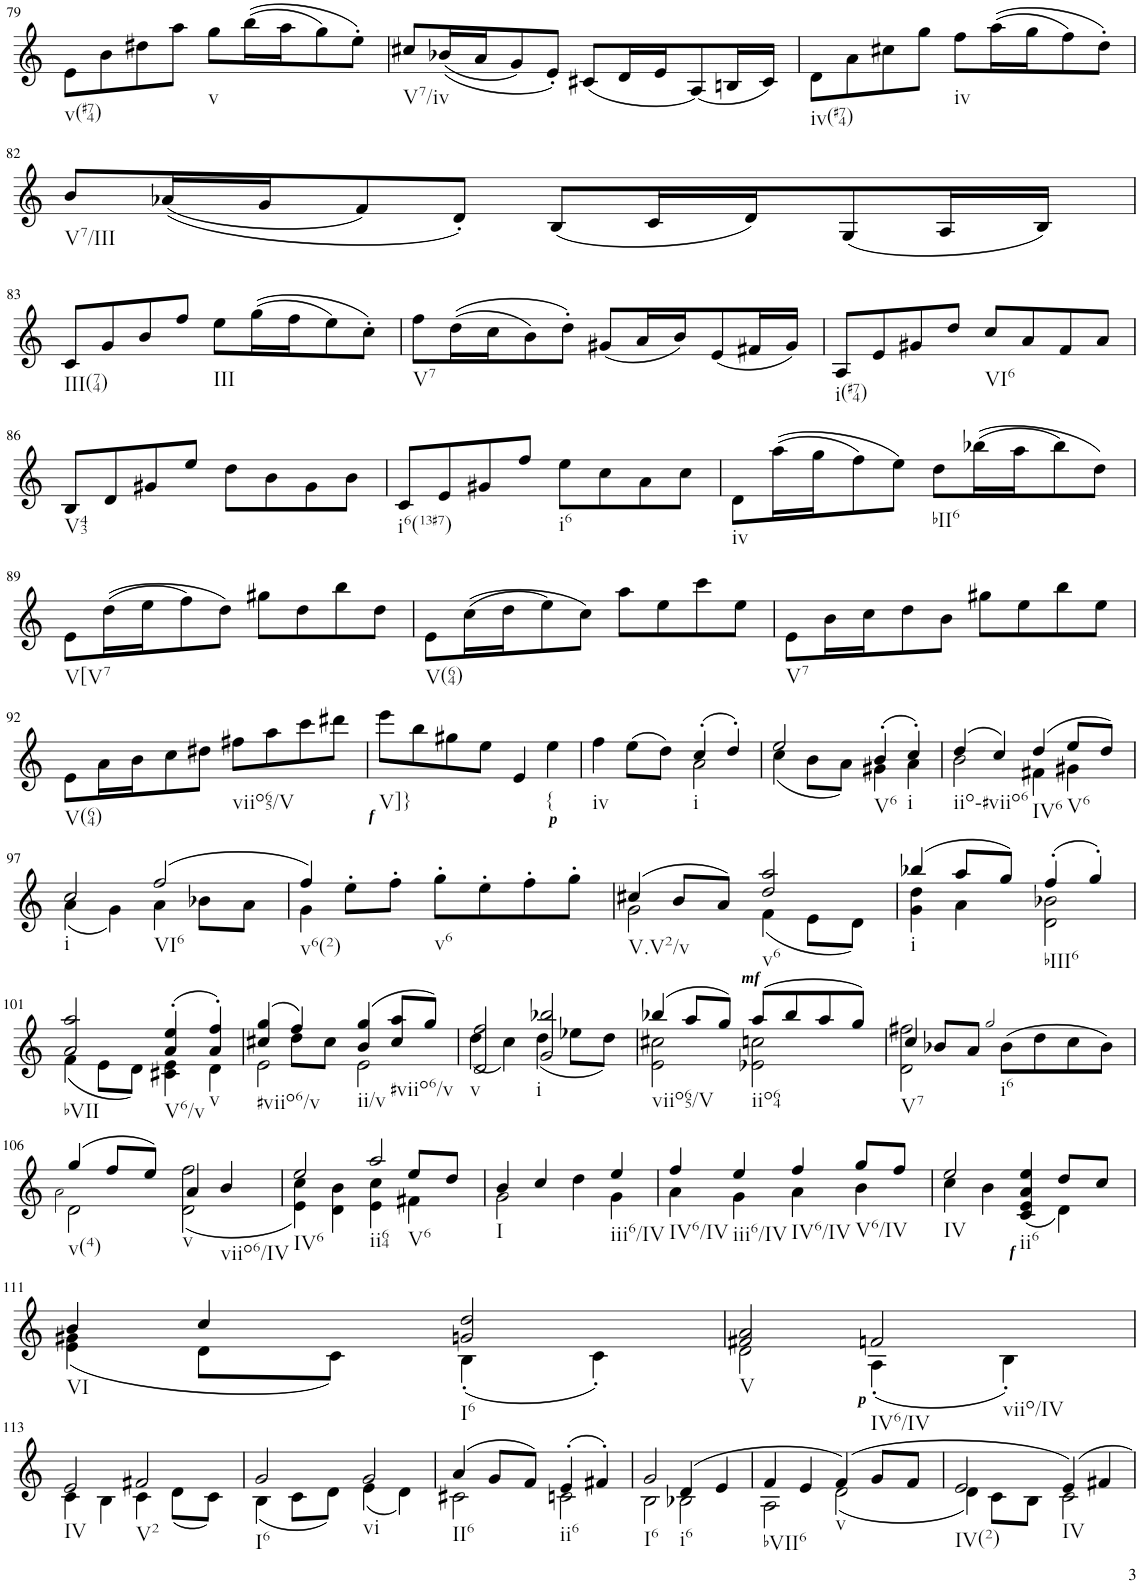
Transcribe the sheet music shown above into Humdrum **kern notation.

**kern
*part1
*staff1
*I"unbenannt
!!LO:PB:g=z
*clefG2
*k[]
*M2/2
=79
!LO:TX:b:t=v(#74)
8e\L
8b\
8dd#X\
8aa\J
!LO:TX:b:t=v
8gg\L
((16bb\L
16aa\J
8gg\)
8ee'\J)
=80
!LO:TX:b:t=V7/iv
8cc#X/L
((16b-X/L
16a/J
8g/)
8e'/J)
(8c#X/L
16d/L
16e/J
(8A/)
16Bn/L
16c#/JJ)
=81
!LO:TX:b:t=iv(#74)
8d\L
8a\
8cc#X\
8gg\J
!LO:TX:b:t=iv
8ff\L
((16aa\L
16gg\J
8ff\)
8dd'\J)
!!LO:LB:g=z
=82
!LO:TX:b:t=V7/III
8b/L
((16a-X/L
16g/J
8f/)
8d'/J)
(8B/L
16c/L
16d/J)
(8G/
16A/L
16B/JJ)
!!LO:LB:g=z
=83
!LO:TX:b:t=III(74)
8c/L
8g/
8b/
8ff/J
!LO:TX:b:t=III
8ee\L
((16gg\L
16ff\J
8ee\)
8cc'\J)
=84
!LO:TX:b:t=V7
8ff\L
((16dd\L
16cc\J
8b\)
8dd'\J)
(8g#X/L
16a/L
16b/J)
(8e/
16f#X/L
16g#/JJ)
=85
!LO:TX:b:t=i(#74)
8A/L
8e/
8g#X/
8dd/J
!LO:TX:b:t=VI6
8cc/L
8a/
8f/
8a/J
!!LO:LB:g=z
=86
!LO:TX:b:t=V43
8B/L
8d/
8g#X/
8ee/J
8dd\L
8b\
8g#\
8b\J
=87
!LO:TX:b:t=i6(13#7)
8c/L
8e/
8g#X/
8ff/J
!LO:TX:b:t=i6
8ee\L
8cc\
8a\
8cc\J
=88
!LO:TX:b:t=iv
8d\L
((16aa\L
16gg\J
8ff\)
8ee\J)
!LO:TX:b:t=bII6
8dd\L
((16bb-X\L
16aa\J
8bb-\)
8dd\J)
!!LO:LB:g=z
=89
!LO:TX:b:t=V[V7
8e\L
((16dd\L
16ee\J
8ff\)
8dd\J)
8gg#X\L
8dd\
8bb\
8dd\J
=90
!LO:TX:b:t=V(64)
8e\L
((16cc\L
16dd\J
8ee\)
8cc\J)
8aa\L
8ee\
8ccc\
8ee\J
=91
!LO:TX:b:t=V7
8e\L
16b\L
16cc\J
8dd\
8b\J
8gg#X\L
8ee\
8bb\
8ee\J
!!LO:LB:g=z
=92
!LO:TX:b:t=V(64)
8e\L
16a\L
16b\J
8cc\
8dd#X\J
!LO:TX:b:t=viio65/V
8ff#X\L
8aa\
8ccc\
8ddd#X\J
=93
!LO:TX:b:Bi:t=f
!LO:TX:b:t=V]}
8eee\L
8bb\
8gg#X\
8ee\J
4e/
!LO:TX:b:Bi:t=p
!LO:TX:b:t={
4ee\
=94
*^
!LO:TX:b:t=iv	!
4ff\	2ryy
(8ee\L	.
8dd\J)	.
!LO:TX:b:t=i	!
(4cc'/	2a\
4dd'/)	.
=95	=95
2ee/	(4cc\
.	8b\L
.	8a\J)
!LO:TX:b:t=V6	!
(4b'/	4g#X\
!LO:TX:b:t=i	!
4cc'/)	4a\
=96	=96
!LO:TX:b:t=iio-#viio6	!
(4dd/	2b\
4cc/)	.
!LO:TX:b:t=IV6	!
(4dd/	4f#X\
!LO:TX:b:t=V6	!
8ee/L	4g#X\
8dd/J)	.
!!LO:LB:g=z	!!
=97	=97
!LO:TX:b:t=i	!
2cc/	(4a\
.	4g\)
!LO:TX:b:t=VI6	!
(2ff/	4a\
.	8b-X\L
.	8a\J
=98	=98
!LO:TX:b:t=v6(2)	!
4ff/)	4g\
8ee'\L	2.ryy
8ff'\J	.
!LO:TX:b:t=v6	!
8gg'\L	.
8ee'\	.
8ff'\	.
8gg'\J	.
=99	=99
!LO:TX:b:t=V.V2/v	!
(4cc#X/	2g\
8b/L	.
8a/J)	.
!LO:TX:b:Bi:t=mf	!
!LO:TX:b:t=v6	!
2dd/ 2aa/	(4f\
.	8e\L
.	8d\J)
=100	=100
!LO:TX:b:t=i	!
(4bb-X/	4g\ 4dd\
8aa/L	4a\
8gg/J)	.
!LO:TX:b:t=bIII6	!
(4ff'/	2d\ 2b-X\
4gg'/)	.
!!LO:LB:g=z	!!
=101	=101
!LO:TX:b:t=bVII	!
2a/ 2aa/	(4f\
.	8e\L
.	8d\J)
!LO:TX:b:t=V6/v	!
(4a/' 4ee/'	4c#X\ 4e\
!LO:TX:b:t=v	!
4a/' 4ff/')	4d\
=102	=102
*	*^
!LO:TX:b:t=#viio6/v	!	!
(4cc#X/ 4gg/	2e\	4ryy
4ff/)	.	8dd\L
.	.	8cc#\J
!LO:TX:b:t=ii/v	!	!
(4gg/	2e\	4b/
!LO:TX:b:t=#viio6/v	!	!
8aa/L	.	4cc#/
8gg/J)	.	.
*	*v	*v
=103	=103
!LO:TX:b:t=v	!
2d/ 2ff/	(4dd\
.	4cc\)
!LO:TX:b:t=i	!
2g/ 2bb-X/	(4dd\
.	8ee-X\L
.	8dd\J)
=104	=104
!LO:TX:b:t=viio65/V	!
(4bb-X/	2e\ 2cc#X\
8aa/L	.
8gg/J)	.
!LO:TX:b:t=iio64	!
(8aa/L	2e-X\ 2ccn\
8bb-/	.
8aa/	.
8gg/J)	.
=105	=105
!LO:TX:b:t=V7	!
4cc/	2d\ 2ff#X\
8b-X/L	.
8a/J	.
2qgg/	.
!LO:TX:b:t=i6	!
(8b-\L	2ryy
8dd\	.
8cc\	.
8b-\J)	.
!!LO:LB:g=z	!!
=106	=106
.	2qa\
!LO:TX:b:t=v(4)	!
(4gg/	2d\
8ff/L	.
8ee/J)	.
!LO:TX:b:t=v	!
4a/	(2d\ 2ff\
!LO:TX:b:t=viio6/IV	!
4b/	.
=107	=107
*	*^
!LO:TX:b:t=IV6	!	!
2ee/	4e\ 4cc\)	2.ryy
.	4d\ 4b\	.
!LO:TX:b:t=ii64	!	!
!LO:TX:b:t=V6	!	!
2aa/	4e\ 4cc\	.
.	8ee/L	4f#X\
.	8dd/J	.
*	*v	*v
=108	=108
!LO:TX:b:t=I	!
4b/	2g\
4cc/	.
4dd\	4ryy
!LO:TX:b:t=iii6/IV	!
4ee/	4g\
=109	=109
!LO:TX:b:t=IV6/IV	!
4ff/	4a\
!LO:TX:b:t=iii6/IV	!
4ee/	4g\
!LO:TX:b:t=IV6/IV	!
4ff/	4a\
!LO:TX:b:t=V6/IV	!
8gg/L	4b\
8ff/J	.
=110	=110
!LO:TX:b:t=IV	!
2ee/	4cc\
.	4b\
!LO:TX:b:Bi:t=f	!
!LO:TX:b:t=ii6	!
4a/ 4ee/	(4c/ 4e/
8dd/L	4d\)
8cc/J	.
!!LO:LB:g=z	!!
=111	=111
!LO:TX:b:t=VI	!
4b/	(4e\ 4g#X\
4cc/	8d\L
.	8c\J)
!LO:TX:b:t=I6	!
2gn/ 2dd/	(4B'\
.	4c'\)
=112	=112
!LO:TX:b:t=V	!
2f#X/ 2a/	2d\
!LO:TX:b:Bi:t=p	!
!LO:TX:b:t=IV6/IV	!
!LO:TX:b:t=viio/IV	!
2fn/	(4A'\
.	4B'\)
!!LO:LB:g=z	!!
=113	=113
!LO:TX:b:t=IV	!
2e/	4c\
.	4B\
!LO:TX:b:t=V2	!
2f#X/	4c\
.	(8d\L
.	8c\J)
=114	=114
!LO:TX:b:t=I6	!
2g/	(4B\
.	8c\L
.	8d\J)
!LO:TX:b:t=vi	!
2g/	(4e\
.	4d\)
=115	=115
!LO:TX:b:t=II6	!
(4a/	2c#X\
8g/L	.
8f/J)	.
!LO:TX:b:t=ii6	!
(4e'/	2cn\
4f#X'/)	.
=116	=116
!LO:TX:b:t=I6	!
2g/	2B\
!LO:TX:b:t=i6	!
(4d/	2B-X\
4e/	.
=117	=117
!LO:TX:b:t=bVII6	!
4f/	2A\
4e/	.
!LO:TX:b:t=v	!
(4f/)	(2d\
8g/L	.
8f/J	.
=118	=118
!LO:TX:b:t=IV(2)	!
2e/	4d\)
.	8c\L
.	8B\J
!LO:TX:b:t=IV	!
4e/)	2c\
4f#X/	.
*v	*v
=
*-
